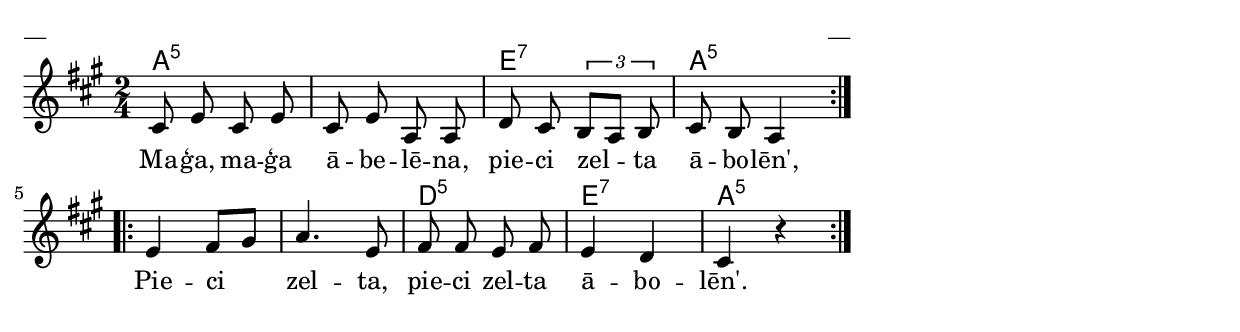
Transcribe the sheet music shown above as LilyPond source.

\version "2.13.16" 
%\header {
% title = "Maģa, maģa ābelēna"
%}
% Austras dziesmu burtnīca, 21.lpp.
\paper {
line-width = 14\cm
left-margin = 0.4\cm
between-system-padding = 0.3\cm
between-system-space = 0.3\cm
}
\layout {
indent = #0
ragged-last = ##f
}

voiceA = \relative c' {
\clef "treble"
\key a \major
\time 2/4 
\repeat volta 2 {
cis8 e cis e | cis8 e a, a | d8 cis \times 2/3 { b8[ a] b } | cis8  b a4
}
\repeat volta 2 {
e'4 fis8[ gis] | a4. e8 | fis8 fis e fis | e4 d | cis4 r  
}
}


lyricA = \lyricmode {
Ma -- ģa, ma -- ģa ā -- be -- lē -- na, pie -- ci zel -- ta ā -- bo -- lēn',
Pie -- ci zel -- ta, pie -- ci zel -- ta ā -- bo -- lēn'.
}


chordsA = \chordmode {
\time 2/4 
\repeat volta 2 {
a2:5 | s2 | e2:7 | a2:5
}
\repeat volta 2 {
s2 | s2 | d2:5 | e2:7 | a2:5 
}   
}

fullScore = <<
\new ChordNames { \chordsA }
\new Staff {
<<
\new Voice = "voiceA" { \oneVoice \autoBeamOff \voiceA }
\lyricsto "voiceA" \new Lyrics \lyricA
>>
}
>>

\score {
\fullScore
\header { piece = "__" opus = "__" }
}
\markup { \with-color #(x11-color 'white) \sans \smaller "__" }
\score {
\unfoldRepeats
\fullScore
\midi {
\context { \Staff \remove "Staff_performer" }
\context { \Voice \consists "Staff_performer" }
}
}


